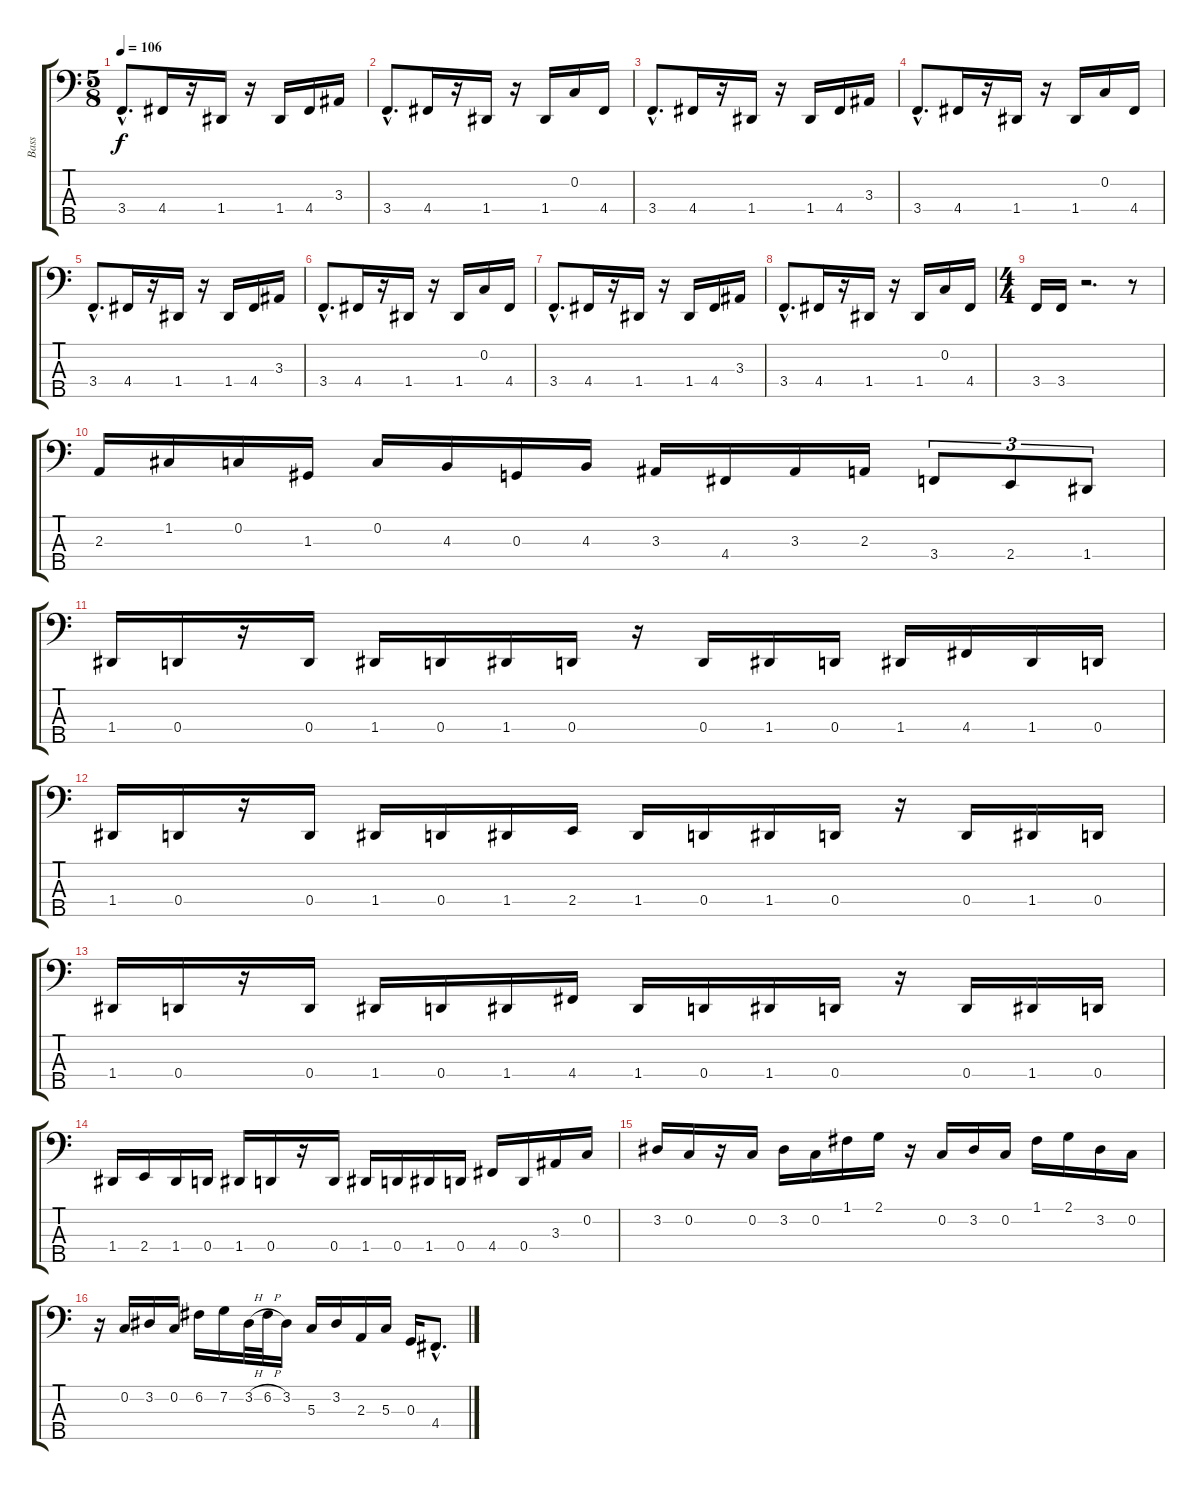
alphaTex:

\track ("Bass" "Bass") {instrument electricbasspick}
\staff {score tabs}
\tuning (F2 C2 G1 D1 A0) {hide}
\ts (5 8)
\tempo 106
\clef f4
\ks c
3.4{hac}.8{d dy f} 4.4.16 r.16 1.4.16 r.16 1.4.16 4.4.16 3.3.16 |
3.4{hac}.8{d} 4.4.16 r.16 1.4.16 r.16 1.4.16 0.2.16 4.4.16 |
3.4{hac}.8{d} 4.4.16 r.16 1.4.16 r.16 1.4.16 4.4.16 3.3.16 |
3.4{hac}.8{d} 4.4.16 r.16 1.4.16 r.16 1.4.16 0.2.16 4.4.16 |
3.4{hac}.8{d} 4.4.16 r.16 1.4.16 r.16 1.4.16 4.4.16 3.3.16 |
3.4{hac}.8{d} 4.4.16 r.16 1.4.16 r.16 1.4.16 0.2.16 4.4.16 |
3.4{hac}.8{d} 4.4.16 r.16 1.4.16 r.16 1.4.16 4.4.16 3.3.16 |
3.4{hac}.8{d} 4.4.16 r.16 1.4.16 r.16 1.4.16 0.2.16 4.4.16 |
\ts (4 4)
3.4.16 3.4.16 r.2{d} r.8 |
2.3.16 1.2.16 0.2.16 1.3.16 0.2.16 4.3.16 0.3.16 4.3.16 3.3.16 4.4.16 3.3.16 2.3.16 3.4.8{tu (3 2)} 2.4.8{tu (3 2)} 1.4.8{tu (3 2)} |
1.4.16 0.4.16 r.16 0.4.16 1.4.16 0.4.16 1.4.16 0.4.16 r.16 0.4.16 1.4.16 0.4.16 1.4.16 4.4.16 1.4.16 0.4.16 |
1.4.16 0.4.16 r.16 0.4.16 1.4.16 0.4.16 1.4.16 2.4.16 1.4.16 0.4.16 1.4.16 0.4.16 r.16 0.4.16 1.4.16 0.4.16 |
1.4.16 0.4.16 r.16 0.4.16 1.4.16 0.4.16 1.4.16 4.4.16 1.4.16 0.4.16 1.4.16 0.4.16 r.16 0.4.16 1.4.16 0.4.16 |
1.4.16 2.4.16 1.4.16 0.4.16 1.4.16 0.4.16 r.16 0.4.16 1.4.16 0.4.16 1.4.16 0.4.16 4.4.16 0.4.16 3.3.16 0.2.16 |
3.2.16 0.2.16 r.16 0.2.16 3.2.16 0.2.16 1.1.16 2.1.16 r.16 0.2.16 3.2.16 0.2.16 1.1.16 2.1.16 3.2.16 0.2.16 |
r.16 0.2.16 3.2.16 0.2.16 6.2.16 7.2.16 3.2{h}.32 6.2{h}.32 3.2.16 5.3.16 3.2.16 2.3.16 5.3.16 0.3.16 4.4{hac}.8{d}
